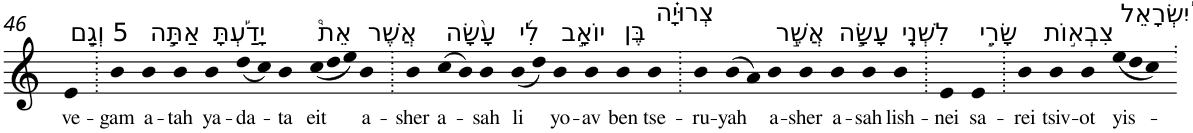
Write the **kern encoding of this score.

**kern	**text
*part1	*part1
*staff1	*staff1
*I"Piano	*
*I'Pno	*
!!LO:PB:g=z
*clefG2	*
*k[]	*
=46	=46
!LO:TX:a:t=5 וְגַ֣ם	!
!	!LO:LY:b
4e	ve-
=47.	=47.
!	!LO:LY:b
4b	-gam
!LO:TX:a:t=אַתָּ֣ה	!
!	!LO:LY:b
4b	a-
!	!LO:LY:b
4b	-tah
!LO:TX:a:t=יָדַ֡עְתָּ	!
!	!LO:LY:b
4b	ya-
!	!LO:LY:b
(<8dd	-da-
8cc)	.
!	!LO:LY:b
4b	-ta
*Xtuplet	*
!LO:TX:a:t=אֵת֩	!
!	!LO:LY:b
(<12cc	eit
12dd	.
12ee)	.
!LO:TX:a:t=אֲשֶׁר	!
!	!LO:LY:b
4b	a-
=48.	=48.
!	!LO:LY:b
4b	-sher
!LO:TX:a:t=עָ֨שָׂה	!
!	!LO:LY:b
(>8cc	a-
8b)	.
!	!LO:LY:b
4b	-sah
!LO:TX:a:t=לִ֜י	!
!	!LO:LY:b
(<8b	li
8dd)	.
!LO:TX:a:t=יוֹאָ֣ב	!
!	!LO:LY:b
4b	yo-
!	!LO:LY:b
4b	-av
!LO:TX:a:t=בֶּן	!
!	!LO:LY:b
4b	ben
!LO:TX:a:t=צְרוּיָ֗ה	!
!	!LO:LY:b
4b	tse-
=49.	=49.
!	!LO:LY:b
4b	-ru-
!	!LO:LY:b
(>8b	-yah
8a)	.
!LO:TX:a:t=אֲשֶׁ֣ר	!
!	!LO:LY:b
4b	a-
!	!LO:LY:b
4b	-sher
!LO:TX:a:t=עָשָׂ֣ה	!
!	!LO:LY:b
4b	a-
!	!LO:LY:b
4b	-sah
!LO:TX:a:t=לִשְׁנֵֽי	!
!	!LO:LY:b
4b	lish-
=50.	=50.
!	!LO:LY:b
4e	-nei
!LO:TX:a:t=שָׂרֵ֣י	!
!	!LO:LY:b
4e	sa-
=50X1.	=50X1.
!	!LO:LY:b
4b	-rei
!LO:TX:a:t=צִבְא֣וֹת	!
!	!LO:LY:b
4b	tsiv-
!	!LO:LY:b
4b	-ot
!LO:TX:a:t=יִ֠שְׂרָאֵל	!
!	!LO:LY:b
(<12ee	yis-
12dd	.
12cc)	.
=.	=.
*-	*-
